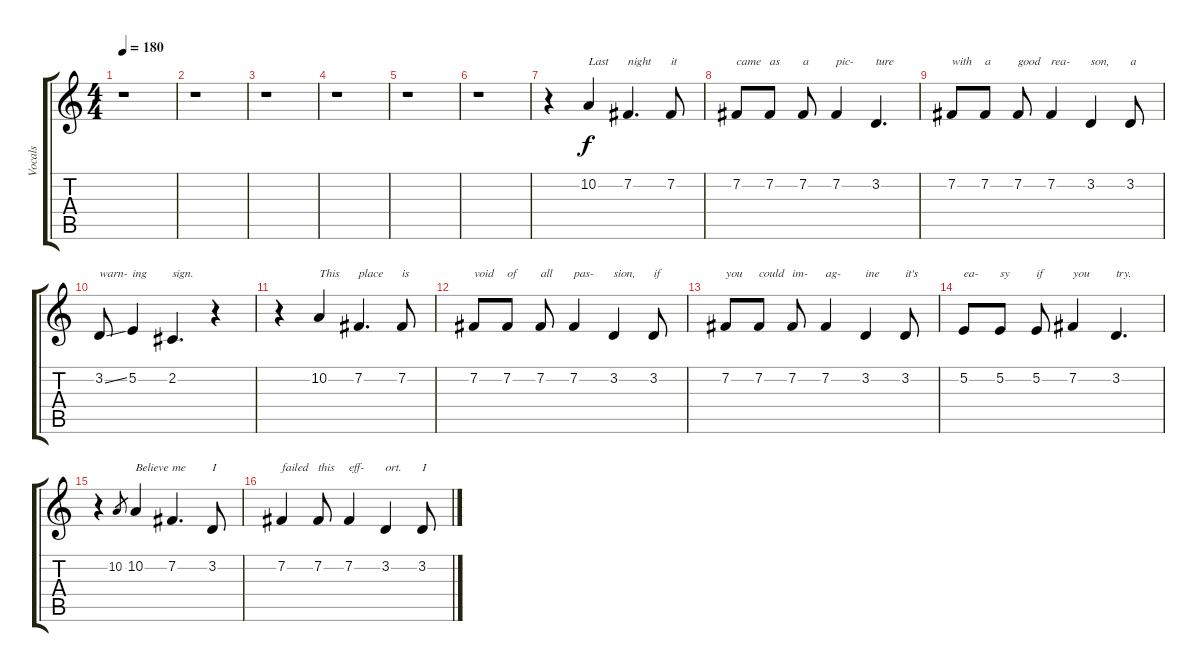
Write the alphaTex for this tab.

\track ("Vocals" "Vocals") {instrument lead6voice}
\staff {score tabs}
\tuning (E4 B3 G3 D3 A2 E2) {hide}
\ts (4 4)
\tempo 180
\clef g2
\ks c
r.1{dy f} |
r.1 |
r.1 |
r.1 |
r.1 |
r.1 |
r.4 10.2.4{txt "Last"} 7.2.4{d txt "night"} 7.2.8{txt "it"} |
7.2.8{txt "came"} 7.2.8{txt "as"} 7.2.8{txt "a"} 7.2.4{txt "pic-"} 3.2.4{d txt "ture"} |
7.2.8{txt "with"} 7.2.8{txt "a"} 7.2.8{txt "good"} 7.2.4{txt "rea-"} 3.2.4{txt "son,"} 3.2.8{txt "a"} |
3.2{ss}.8{txt "warn-"} 5.2.4{txt "ing"} 2.2.4{d txt "sign."} r.4 |
r.4 10.2.4{txt "This"} 7.2.4{d txt "place"} 7.2.8{txt "is"} |
7.2.8{txt "void"} 7.2.8{txt "of"} 7.2.8{txt "all"} 7.2.4{txt "pas-"} 3.2.4{txt "sion,"} 3.2.8{txt "if"} |
7.2.8{txt "you"} 7.2.8{txt "could"} 7.2.8{txt "im-"} 7.2.4{txt "ag-"} 3.2.4{txt "ine"} 3.2.8{txt "it's"} |
5.2.8{txt "ea-"} 5.2.8{txt "sy"} 5.2.8{txt "if"} 7.2.4{txt "you"} 3.2.4{d txt "try."} |
r.4 10.2.8{gr} 10.2.4{txt "Believe "} 7.2.4{d txt "me"} 3.2.8{txt "I"} |
7.2.4{txt "failed"} 7.2.8{txt "this"} 7.2.4{txt "eff-"} 3.2.4{txt "ort."} 3.2.8{txt "I"}
